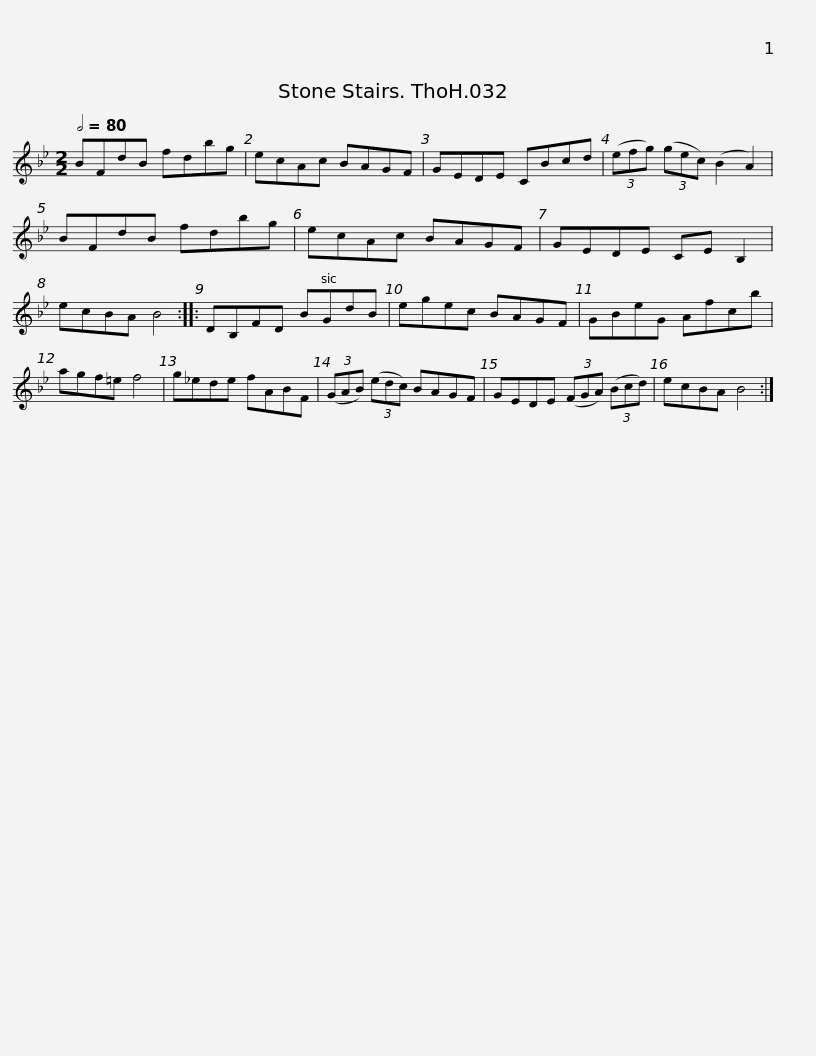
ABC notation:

X:1
L:1/8
Q:1/2=80
M:2/2
I:linebreak $
K:Bb
V:1 treble
V:1
 BFdB fdbg | ecAc BAGF | GEDE CBcd | (3(efg) (3(gec) (B2 A2) | BFdB fdbg |$ %5
 ecAc BAGF | GEDE CE B,2 | ecBA B4 :: DB,FD BGdB | egec BAGF | %10
 GBeG Afcb |$ agf=e f4 | g_ede fABF | (3(GAB) (3(edc) BAGF | GEDE (3(FGA) (3(Bcd) | %15
 ecBA B4 :| %16
